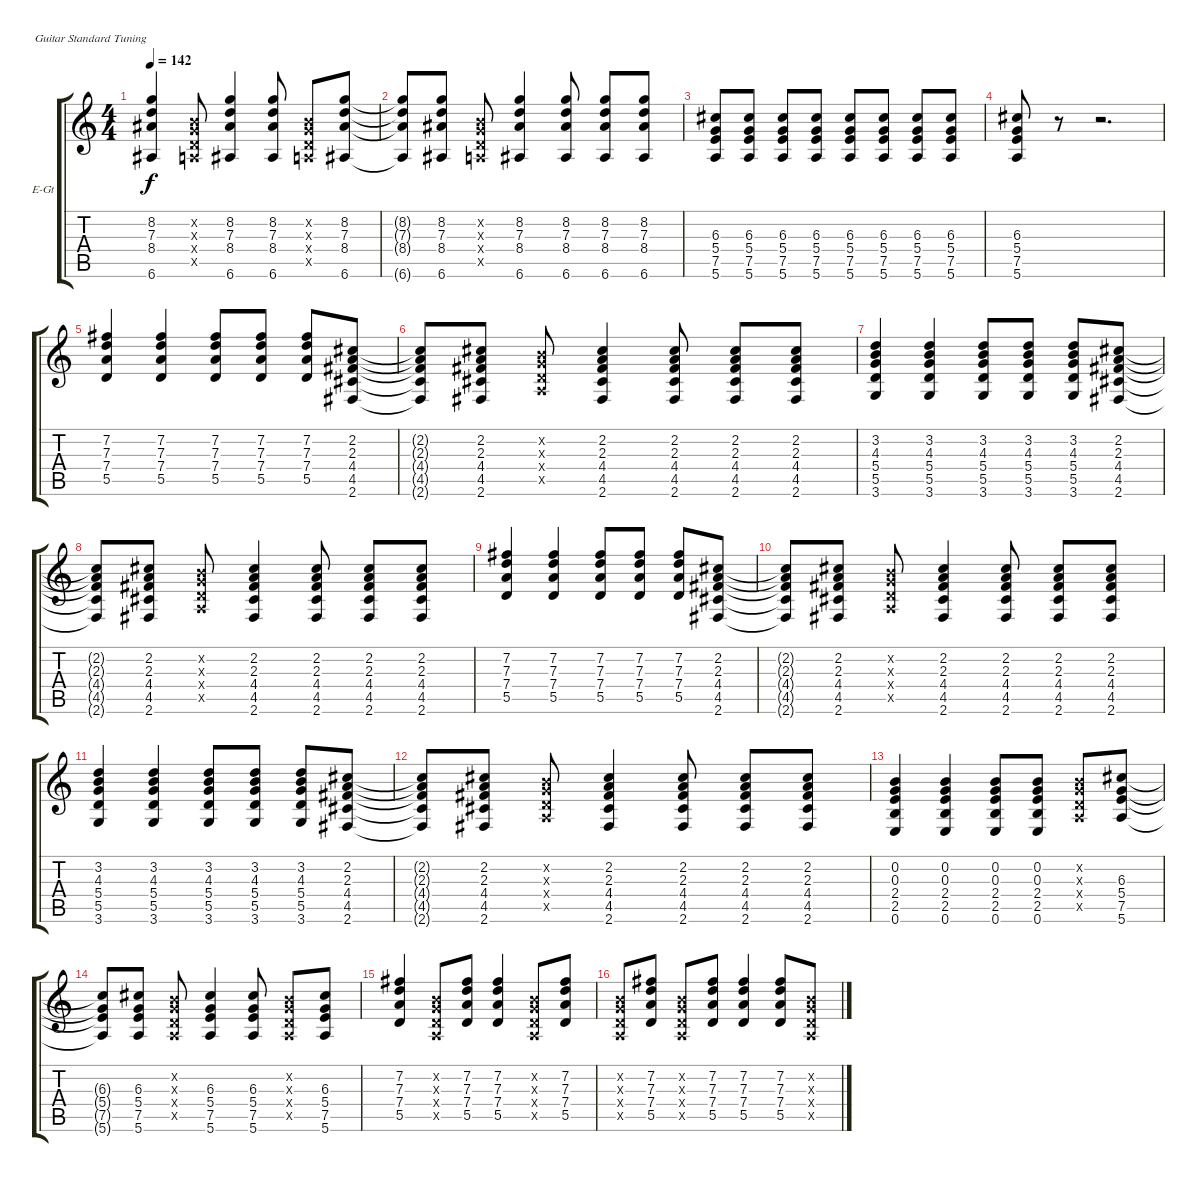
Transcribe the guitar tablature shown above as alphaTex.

\bracketExtendMode groupsimilarinstruments
\firstSystemTrackNameOrientation horizontal
\otherSystemsTrackNameOrientation horizontal
\track ("Gitar B" "E-Gt") {instrument electricguitarclean}
\staff {score tabs}
\tuning (E4 B3 G3 D3 A2 E2)
\ts (4 4)
\tempo 142
\clef g2
\ks c
(8.2 7.3 8.4 6.6).4{dy f} (0.2{x} 0.3{x} 0.4{x} 0.5{x}).8 (8.2 7.3 8.4 6.6).4 (8.2 7.3 8.4 6.6).8 (0.2{x} 0.3{x} 0.4{x} 0.5{x}).8 (8.2 7.3 8.4 6.6).8 |
(8.2{t} 7.3{t} 8.4{t} 6.6{t}).8 (8.2 7.3 8.4 6.6).8 (0.2{x} 0.3{x} 0.4{x} 0.5{x}).8 (8.2 7.3 8.4 6.6).4 (8.2 7.3 8.4 6.6).8 (8.2 7.3 8.4 6.6).8 (8.2 7.3 8.4 6.6).8 |
(6.3 5.4 7.5 5.6).8 (6.3 5.4 7.5 5.6).8 (6.3 5.4 7.5 5.6).8 (6.3 5.4 7.5 5.6).8 (6.3 5.4 7.5 5.6).8 (6.3 5.4 7.5 5.6).8 (6.3 5.4 7.5 5.6).8 (6.3 5.4 7.5 5.6).8 |
(6.3 5.4 7.5 5.6).8 r.8 r.2{d} |
(7.2 7.3 7.4 5.5).4 (7.2 7.3 7.4 5.5).4 (7.2 7.3 7.4 5.5).8 (7.2 7.3 7.4 5.5).8 (7.2 7.3 7.4 5.5).8 (2.2 2.3 4.4 4.5 2.6).8 |
(2.2{t} 2.3{t} 4.4{t} 4.5{t} 2.6{t}).8 (2.2 2.3 4.4 4.5 2.6).8 (0.2{x} 0.3{x} 0.4{x} 0.5{x}).8 (2.2 2.3 4.4 4.5 2.6).4 (2.2 2.3 4.4 4.5 2.6).8 (2.2 2.3 4.4 4.5 2.6).8 (2.2 2.3 4.4 4.5 2.6).8 |
(3.2 4.3 5.4 5.5 3.6).4 (3.2 4.3 5.4 5.5 3.6).4 (3.2 4.3 5.4 5.5 3.6).8 (3.2 4.3 5.4 5.5 3.6).8 (3.2 4.3 5.4 5.5 3.6).8 (2.2 2.3 4.4 4.5 2.6).8 |
(2.2{t} 2.3{t} 4.4{t} 4.5{t} 2.6{t}).8 (2.2 2.3 4.4 4.5 2.6).8 (0.2{x} 0.3{x} 0.4{x} 0.5{x}).8 (2.2 2.3 4.4 4.5 2.6).4 (2.2 2.3 4.4 4.5 2.6).8 (2.2 2.3 4.4 4.5 2.6).8 (2.2 2.3 4.4 4.5 2.6).8 |
(7.2 7.3 7.4 5.5).4 (7.2 7.3 7.4 5.5).4 (7.2 7.3 7.4 5.5).8 (7.2 7.3 7.4 5.5).8 (7.2 7.3 7.4 5.5).8 (2.2 2.3 4.4 4.5 2.6).8 |
(2.2{t} 2.3{t} 4.4{t} 4.5{t} 2.6{t}).8 (2.2 2.3 4.4 4.5 2.6).8 (0.2{x} 0.3{x} 0.4{x} 0.5{x}).8 (2.2 2.3 4.4 4.5 2.6).4 (2.2 2.3 4.4 4.5 2.6).8 (2.2 2.3 4.4 4.5 2.6).8 (2.2 2.3 4.4 4.5 2.6).8 |
(3.2 4.3 5.4 5.5 3.6).4 (3.2 4.3 5.4 5.5 3.6).4 (3.2 4.3 5.4 5.5 3.6).8 (3.2 4.3 5.4 5.5 3.6).8 (3.2 4.3 5.4 5.5 3.6).8 (2.2 2.3 4.4 4.5 2.6).8 |
(2.2{t} 2.3{t} 4.4{t} 4.5{t} 2.6{t}).8 (2.2 2.3 4.4 4.5 2.6).8 (0.2{x} 0.3{x} 0.4{x} 0.5{x}).8 (2.2 2.3 4.4 4.5 2.6).4 (2.2 2.3 4.4 4.5 2.6).8 (2.2 2.3 4.4 4.5 2.6).8 (2.2 2.3 4.4 4.5 2.6).8 |
(0.2 0.3 2.4 2.5 0.6).4 (0.2 0.3 2.4 2.5 0.6).4 (0.2 0.3 2.4 2.5 0.6).8 (0.2 0.3 2.4 2.5 0.6).8 (0.2{x} 0.3{x} 0.4{x} 0.5{x}).8 (6.3 5.4 7.5 5.6).8 |
(6.3{t} 5.4{t} 7.5{t} 5.6{t}).8 (6.3 5.4 7.5 5.6).8 (0.2{x} 0.3{x} 0.4{x} 0.5{x}).8 (6.3 5.4 7.5 5.6).4 (6.3 5.4 7.5 5.6).8 (0.2{x} 0.3{x} 0.4{x} 0.5{x}).8 (6.3 5.4 7.5 5.6).8 |
(7.2 7.3 7.4 5.5).4 (0.2{x} 0.3{x} 0.4{x} 0.5{x}).8 (7.2 7.3 7.4 5.5).8 (7.2 7.3 7.4 5.5).4 (0.2{x} 0.3{x} 0.4{x} 0.5{x}).8 (7.2 7.3 7.4 5.5).8 |
(0.2{x} 0.3{x} 0.4{x} 0.5{x}).8 (7.2 7.3 7.4 5.5).8 (0.2{x} 0.3{x} 0.4{x} 0.5{x}).8 (7.2 7.3 7.4 5.5).8 (7.2 7.3 7.4 5.5).4 (7.2 7.3 7.4 5.5).8 (0.2{x} 0.3{x} 0.4{x} 0.5{x}).8
